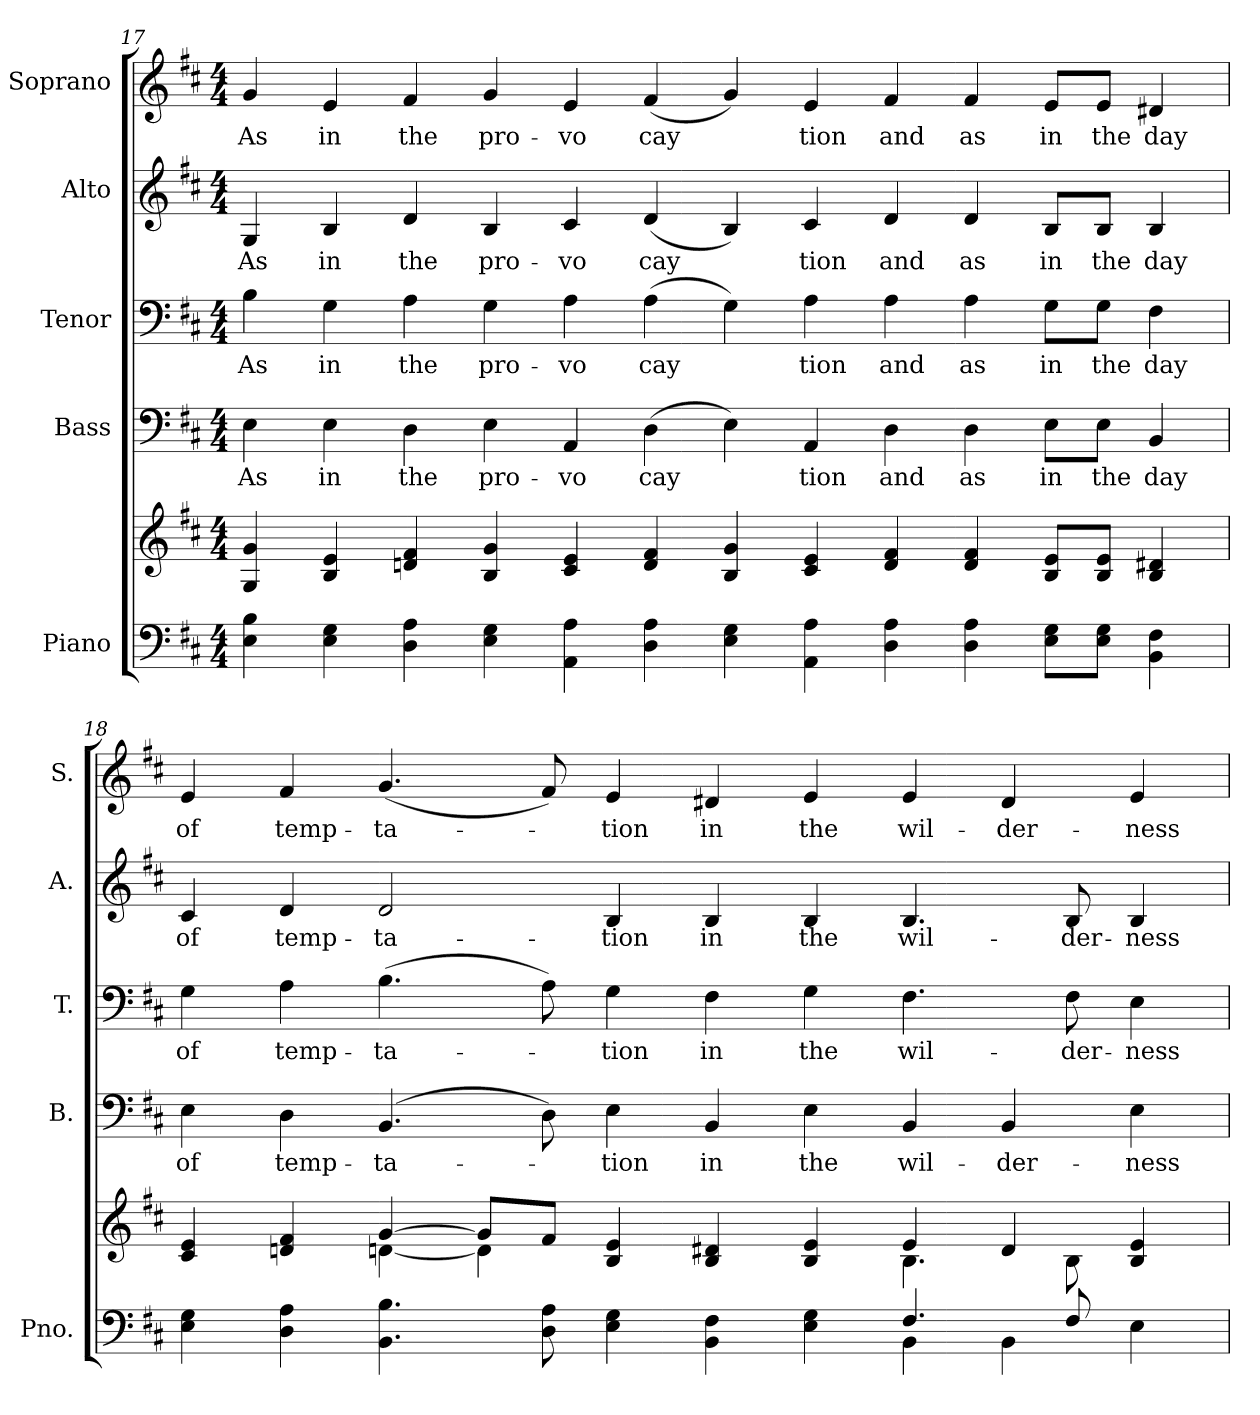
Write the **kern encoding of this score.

**kern	**kern	**kern	**text	**kern	**text	**kern	**text	**kern	**text
*part5	*part5	*part4	*part4	*part3	*part3	*part2	*part2	*part1	*part1
*staff6	*staff5	*staff4	*staff4	*staff3	*staff3	*staff2	*staff2	*staff1	*staff1
*I"Piano	*	*I"Bass	*	*I"Tenor	*	*I"Alto	*	*I"Soprano	*
*I'Pno.	*	*I'B.	*	*I'T.	*	*I'A.	*	*I'S.	*
!!LO:PB:g=z
*clefF4	*clefG2	*clefF4	*	*clefF4	*	*clefG2	*	*clefG2	*
*k[f#c#]	*k[f#c#]	*k[f#c#]	*	*k[f#c#]	*	*k[f#c#]	*	*k[f#c#]	*
*D:	*D:	*D:	*	*D:	*	*D:	*	*D:	*
*M4/4	*M4/4	*M4/4	*	*M4/4	*	*M4/4	*	*M4/4	*
=17	=17	=17	=17	=17	=17	=17	=17	=17	=17
*^	*^	*	*	*	*	*	*	*	*
!	!	!	!	!	!LO:LY:b:color=#000000	!	!	!	!	!	!
!	!	!	!	!	!	!	!LO:LY:b:color=#000000	!	!	!	!
!	!	!	!	!	!	!	!	!	!LO:LY:b:color=#000000	!	!
!	!	!	!	!	!	!	!	!	!	!	!LO:LY:b:color=#000000
4Ei\ 4Bi	1ryy	4Gi/ 4gi	1ryy	4Ei\	As	4Bi\	As	4Gi/	As	4gi/	As
!	!	!	!	!	!LO:LY:b:color=#000000	!	!	!	!	!	!
!	!	!	!	!	!	!	!LO:LY:b:color=#000000	!	!	!	!
!	!	!	!	!	!	!	!	!	!LO:LY:b:color=#000000	!	!
!	!	!	!	!	!	!	!	!	!	!	!LO:LY:b:color=#000000
4Ei\ 4Gi	.	4Bi/ 4ei	.	4Ei\	in	4Gi\	in	4Bi/	in	4ei/	in
!	!	!	!	!	!LO:LY:b:color=#000000	!	!	!	!	!	!
!	!	!	!	!	!	!	!LO:LY:b:color=#000000	!	!	!	!
!	!	!	!	!	!	!	!	!	!LO:LY:b:color=#000000	!	!
!	!	!	!	!	!	!	!	!	!	!	!LO:LY:b:color=#000000
4Di\ 4Ai	.	4dni/ 4f#i	.	4Di\	the	4Ai\	the	4di/	the	4f#i/	the
!	!	!	!	!	!LO:LY:b:color=#000000	!	!	!	!	!	!
!	!	!	!	!	!	!	!LO:LY:b:color=#000000	!	!	!	!
!	!	!	!	!	!	!	!	!	!LO:LY:b:color=#000000	!	!
!	!	!	!	!	!	!	!	!	!	!	!LO:LY:b:color=#000000
4Ei\ 4Gi	.	4Bi/ 4gi	.	4Ei\	pro-	4Gi\	pro-	4Bi/	pro-	4gi/	pro-
!	!	!	!	!	!LO:LY:b:color=#000000	!	!	!	!	!	!
!	!	!	!	!	!	!	!LO:LY:b:color=#000000	!	!	!	!
!	!	!	!	!	!	!	!	!	!LO:LY:b:color=#000000	!	!
!	!	!	!	!	!	!	!	!	!	!	!LO:LY:b:color=#000000
4AAi\ 4Ai	1ryy	4c#i/ 4ei	1ryy	4AAi/	-vo	4Ai\	-vo	4c#i/	-vo	4ei/	-vo
!	!	!	!	!	!LO:LY:b:color=#000000	!	!	!	!	!	!
!	!	!	!	!	!	!	!LO:LY:b:color=#000000	!	!	!	!
!	!	!	!	!	!	!	!	!	!LO:LY:b:color=#000000	!	!
!	!	!	!	!	!	!	!	!	!	!	!LO:LY:b:color=#000000
4Di\ 4Ai	.	4di/ 4f#i	.	(4Di\	cay	(4Ai\	cay	(4di/	cay	(4f#i/	cay
4Ei\ 4Gi	.	4Bi/ 4gi	.	4Ei\)	.	4Gi\)	.	4Bi/)	.	4gi/)	.
!	!	!	!	!	!LO:LY:b:color=#000000	!	!	!	!	!	!
!	!	!	!	!	!	!	!LO:LY:b:color=#000000	!	!	!	!
!	!	!	!	!	!	!	!	!	!LO:LY:b:color=#000000	!	!
!	!	!	!	!	!	!	!	!	!	!	!LO:LY:b:color=#000000
4AAi\ 4Ai	.	4c#i/ 4ei	.	4AAi/	tion	4Ai\	tion	4c#i/	tion	4ei/	tion
!	!	!	!	!	!LO:LY:b:color=#000000	!	!	!	!	!	!
!	!	!	!	!	!	!	!LO:LY:b:color=#000000	!	!	!	!
!	!	!	!	!	!	!	!	!	!LO:LY:b:color=#000000	!	!
!	!	!	!	!	!	!	!	!	!	!	!LO:LY:b:color=#000000
4Di\ 4Ai	1ryy	4di/ 4f#i	2ryy	4Di\	and	4Ai\	and	4di/	and	4f#i/	and
!	!	!	!	!	!LO:LY:b:color=#000000	!	!	!	!	!	!
!	!	!	!	!	!	!	!LO:LY:b:color=#000000	!	!	!	!
!	!	!	!	!	!	!	!	!	!LO:LY:b:color=#000000	!	!
!	!	!	!	!	!	!	!	!	!	!	!LO:LY:b:color=#000000
4Di\ 4Ai	.	4di/ 4f#i	.	4Di\	as	4Ai\	as	4di/	as	4f#i/	as
!	!	!	!	!	!LO:LY:b:color=#000000	!	!	!	!	!	!
!	!	!	!	!	!	!	!LO:LY:b:color=#000000	!	!	!	!
!	!	!	!	!	!	!	!	!	!LO:LY:b:color=#000000	!	!
!	!	!	!	!	!	!	!	!	!	!	!LO:LY:b:color=#000000
8Ei\ 8GiL	.	8Bi/ 8eiL	4ryy	8Ei\L	in	8Gi\L	in	8Bi/L	in	8ei/L	in
!	!	!	!	!	!LO:LY:b:color=#000000	!	!	!	!	!	!
!	!	!	!	!	!	!	!LO:LY:b:color=#000000	!	!	!	!
!	!	!	!	!	!	!	!	!	!LO:LY:b:color=#000000	!	!
!	!	!	!	!	!	!	!	!	!	!	!LO:LY:b:color=#000000
8Ei\ 8GiJ	.	8Bi/ 8eiJ	.	8Ei\J	the	8Gi\J	the	8Bi/J	the	8ei/J	the
!	!	!	!	!	!LO:LY:b:color=#000000	!	!	!	!	!	!
!	!	!	!	!	!	!	!LO:LY:b:color=#000000	!	!	!	!
!	!	!	!	!	!	!	!	!	!LO:LY:b:color=#000000	!	!
!	!	!	!	!	!	!	!	!	!	!	!LO:LY:b:color=#000000
4BBi\ 4F#i	.	4Bi/ 4d#Xi	4ryy	4BBi/	day	4F#i\	day	4Bi/	day	4d#Xi/	day
!!LO:PB:g=z
=18	=18	=18	=18	=18	=18	=18	=18	=18	=18	=18	=18
!	!	!	!	!	!LO:LY:b:color=#000000	!	!	!	!	!	!
!	!	!	!	!	!	!	!LO:LY:b:color=#000000	!	!	!	!
!	!	!	!	!	!	!	!	!	!LO:LY:b:color=#000000	!	!
!	!	!	!	!	!	!	!	!	!	!	!LO:LY:b:color=#000000
4Ei\ 4Gi	1ryy	4c#i/ 4ei	4ryy	4Ei\	of	4Gi\	of	4c#i/	of	4ei/	of
!	!	!	!	!	!LO:LY:b:color=#000000	!	!	!	!	!	!
!	!	!	!	!	!	!	!LO:LY:b:color=#000000	!	!	!	!
!	!	!	!	!	!	!	!	!	!LO:LY:b:color=#000000	!	!
!	!	!	!	!	!	!	!	!	!	!	!LO:LY:b:color=#000000
4Di\ 4Ai	.	4dni/ 4f#i	4ryy	4Di\	temp-	4Ai\	temp-	4di/	temp-	4f#i/	temp-
!	!	!	!	!	!LO:LY:b:color=#000000	!	!	!	!	!	!
!	!	!	!	!	!	!	!LO:LY:b:color=#000000	!	!	!	!
!	!	!	!	!	!	!	!	!	!LO:LY:b:color=#000000	!	!
!	!	!	!	!	!	!	!	!	!	!	!LO:LY:b:color=#000000
4.BBi\ 4.Bi	.	[>4gi/	[<4dni\	(4.BBi/	-ta-	(4.Bi\	-ta-	2di/	-ta-	(4.gi/	-ta-
.	.	8gi/L]	4di\]	.	.	.	.	.	.	.	.
8Di\ 8Ai	.	8f#i/J	.	8Di\)	.	8Ai\)	.	.	.	8f#i/)	.
!	!	!	!	!	!LO:LY:b:color=#000000	!	!	!	!	!	!
!	!	!	!	!	!	!	!LO:LY:b:color=#000000	!	!	!	!
!	!	!	!	!	!	!	!	!	!LO:LY:b:color=#000000	!	!
!	!	!	!	!	!	!	!	!	!	!	!LO:LY:b:color=#000000
4Ei\ 4Gi	2ryy	4Bi/ 4ei	4ryy	4Ei\	-tion	4Gi\	-tion	4Bi/	-tion	4ei/	-tion
!	!	!	!	!	!LO:LY:b:color=#000000	!	!	!	!	!	!
!	!	!	!	!	!	!	!LO:LY:b:color=#000000	!	!	!	!
!	!	!	!	!	!	!	!	!	!LO:LY:b:color=#000000	!	!
!	!	!	!	!	!	!	!	!	!	!	!LO:LY:b:color=#000000
4BBi\ 4F#i	.	4Bi/ 4d#Xi	2ryy	4BBi/	in	4F#i\	in	4Bi/	in	4d#Xi/	in
!	!	!	!	!	!LO:LY:b:color=#000000	!	!	!	!	!	!
!	!	!	!	!	!	!	!LO:LY:b:color=#000000	!	!	!	!
!	!	!	!	!	!	!	!	!	!LO:LY:b:color=#000000	!	!
!	!	!	!	!	!	!	!	!	!	!	!LO:LY:b:color=#000000
4Ei\ 4Gi	4ryy	4Bi/ 4ei	.	4Ei\	the	4Gi\	the	4Bi/	the	4ei/	the
!	!	!	!	!	!LO:LY:b:color=#000000	!	!	!	!	!	!
!	!	!	!	!	!	!	!LO:LY:b:color=#000000	!	!	!	!
!	!	!	!	!	!	!	!	!	!LO:LY:b:color=#000000	!	!
!	!	!	!	!	!	!	!	!	!	!	!LO:LY:b:color=#000000
4.F#i/	4BBi\	4ei/	4.Bi\	4BBi/	wil-	4.F#i\	wil-	4.Bi/	wil-	4ei/	wil-
!	!	!	!	!	!LO:LY:b:color=#000000	!	!	!	!	!	!
!	!	!	!	!	!	!	!	!	!	!	!LO:LY:b:color=#000000
.	4BBi\	4d#i/	.	4BBi/	-der-	.	.	.	.	4d#i/	-der-
!	!	!	!	!	!	!	!LO:LY:b:color=#000000	!	!	!	!
!	!	!	!	!	!	!	!	!	!LO:LY:b:color=#000000	!	!
8F#i/	.	.	8Bi\	.	.	8F#i\	-der-	8Bi/	-der-	.	.
!	!	!	!	!	!LO:LY:b:color=#000000	!	!	!	!	!	!
!	!	!	!	!	!	!	!LO:LY:b:color=#000000	!	!	!	!
!	!	!	!	!	!	!	!	!	!LO:LY:b:color=#000000	!	!
!	!	!	!	!	!	!	!	!	!	!	!LO:LY:b:color=#000000
4Ei\	4ryy	4Bi/ 4ei	4ryy	4Ei\	-ness	4Ei\	-ness	4Bi/	-ness	4ei/	-ness
*v	*v	*	*	*	*	*	*	*	*	*	*
*	*v	*v	*	*	*	*	*	*	*	*
=	=	=	=	=	=	=	=	=	=
*-	*-	*-	*-	*-	*-	*-	*-	*-	*-
